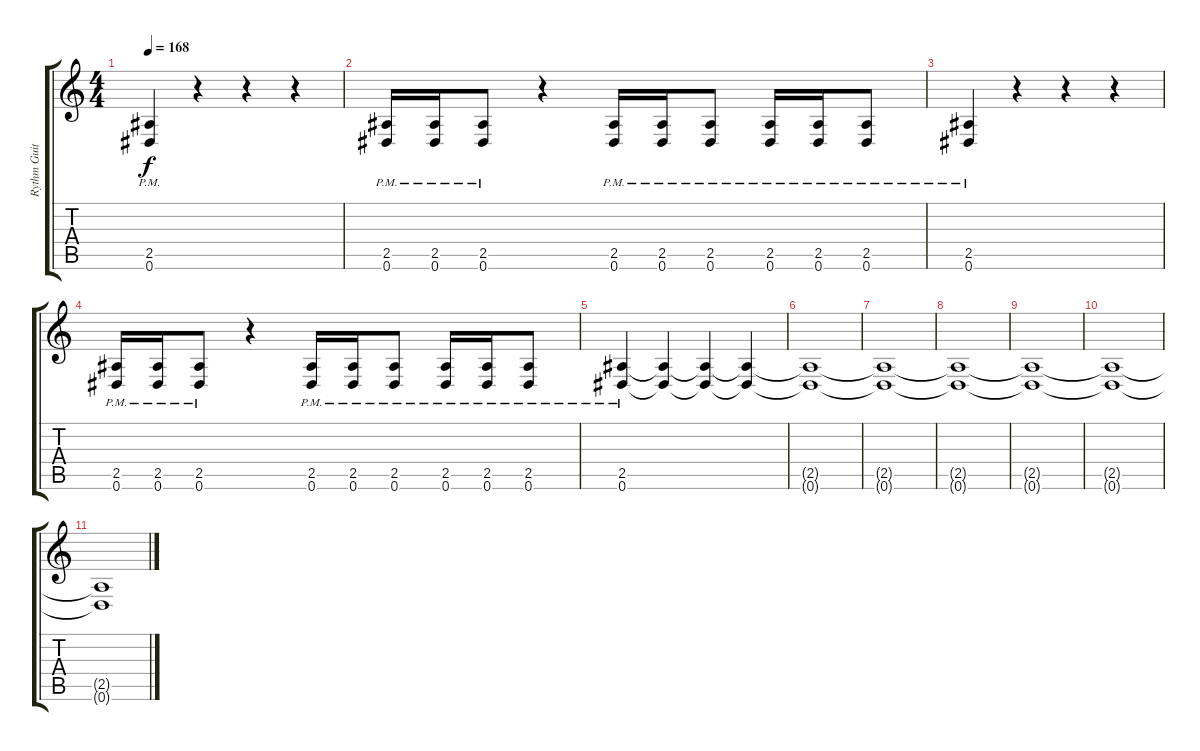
\track ("Rythm Guitar" "Rythm Guit") {instrument overdrivenguitar}
\staff {score tabs}
\tuning (Eb4 Bb3 Gb3 Db3 Ab2 Eb2) {hide}
\ts (4 4)
\tempo 168
\clef g2
\ks c
(2.5{pm} 0.6{pm}).4{dy f} r.4 r.4 r.4 |
(2.5{pm} 0.6{pm}).16 (2.5{pm} 0.6{pm}).16 (2.5{pm} 0.6{pm}).8 r.4 (2.5{pm} 0.6{pm}).16 (2.5{pm} 0.6{pm}).16 (2.5{pm} 0.6{pm}).8 (2.5{pm} 0.6{pm}).16 (2.5{pm} 0.6{pm}).16 (2.5{pm} 0.6{pm}).8 |
(2.5{pm} 0.6{pm}).4 r.4 r.4 r.4 |
(2.5{pm} 0.6{pm}).16 (2.5{pm} 0.6{pm}).16 (2.5{pm} 0.6{pm}).8 r.4 (2.5{pm} 0.6{pm}).16 (2.5{pm} 0.6{pm}).16 (2.5{pm} 0.6{pm}).8 (2.5{pm} 0.6{pm}).16 (2.5{pm} 0.6{pm}).16 (2.5{pm} 0.6{pm}).8 |
(2.5{pm} 0.6{pm}).4 (2.5{t} 0.6{t}).4 (2.5{t} 0.6{t}).4 (2.5{t} 0.6{t}).4 |
(2.5{t} 0.6{t}).1 |
(2.5{t} 0.6{t}).1 |
(2.5{t} 0.6{t}).1 |
(2.5{t} 0.6{t}).1{volume 0} |
(2.5{t} 0.6{t}).1 |
(2.5{t} 0.6{t}).1
